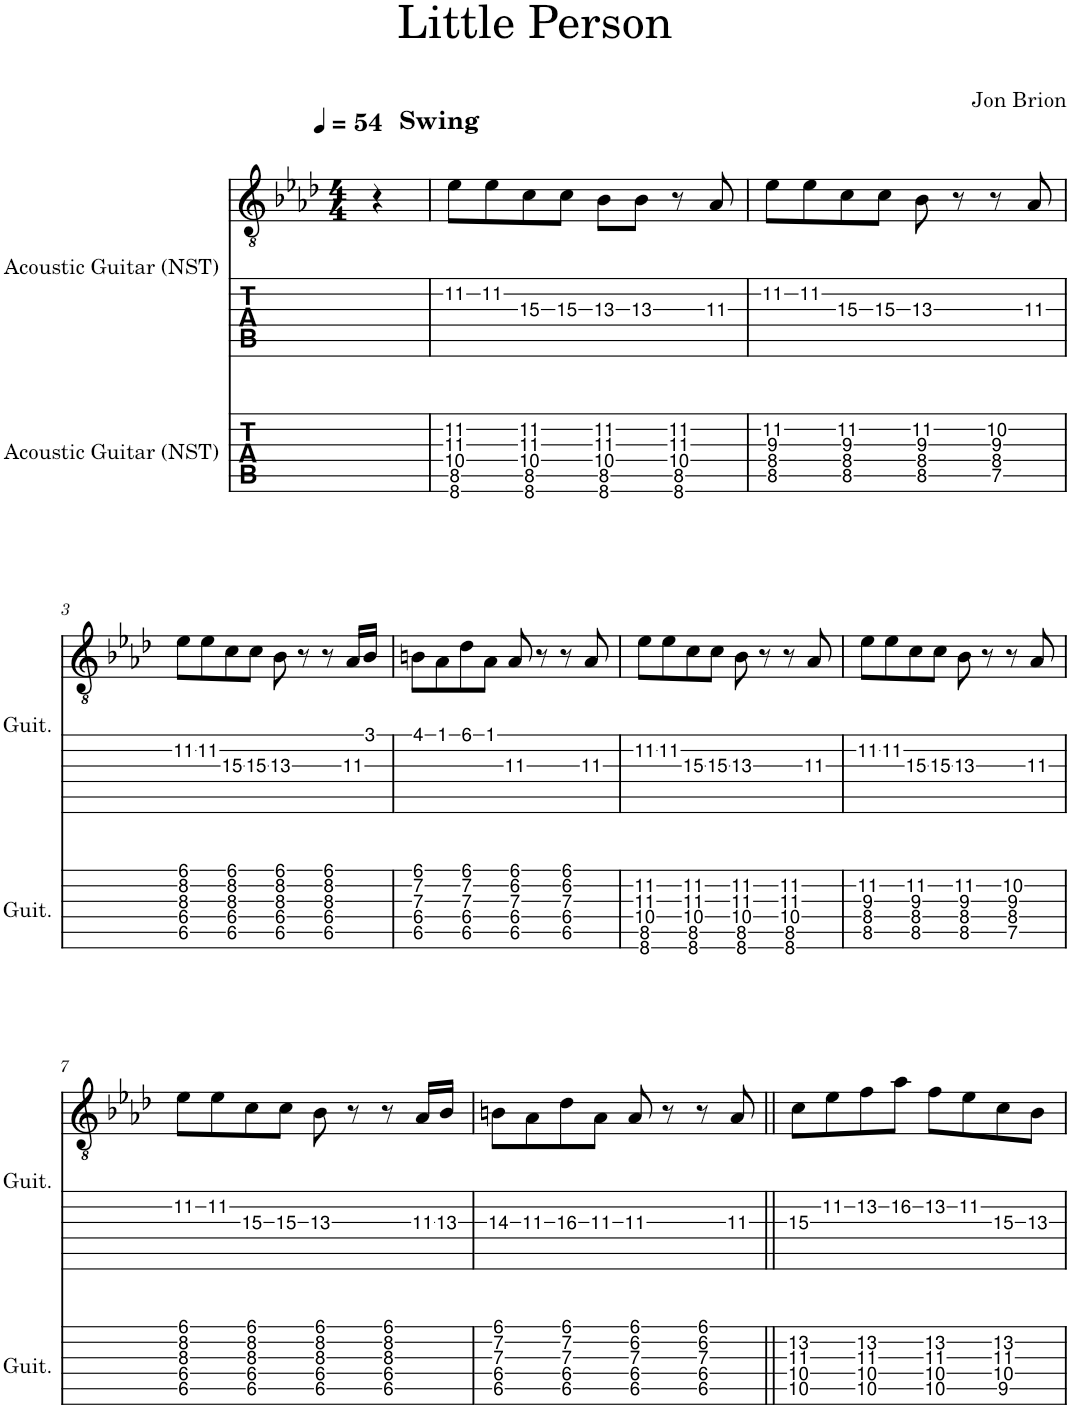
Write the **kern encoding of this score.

**kern	**kern	**kern
*part2	*part1	*part1
*staff3	*staff2	*staff1
*I"Acoustic Guitar (NST)	*I"Acoustic Guitar (NST)	*
*I'Guit.	*I'Guit.	*
*stria6	*stria6	*
*	*	*clefGv2
*Trd-7c-12	*Trd-7c-12	*Trd-7c-12
*k[b-e-a-d-]	*k[b-e-a-d-]	*k[b-e-a-d-]
*M4/4	*M4/4	*M4/4
=	=	=
4r	4r	4r
=1	=1	=1
*	*	*MM54
!	!	!LO:TX:a:B:t=Swing
4AAA- 4EE- 4C 4A- 4e-	8e-L	8e-\L
.	8e-J	8e-\
4AAA- 4EE- 4C 4A- 4e-	8cL	8c\
.	8cJ	8c\J
4AAA- 4EE- 4C 4A- 4e-	8B-L	8B-\L
.	8B-J	8B-\J
4AAA- 4EE- 4C 4A- 4e-	8r	8r
.	8A-	8A-/
=2	=2	=2
4EE- 4BB- 4G-X 4e-	8e-L	8e-\L
.	8e-J	8e-\
4EE- 4BB- 4G-X 4e-	8cL	8c\
.	8cJ	8c\J
4EE- 4BB- 4G-X 4e-	8B-	8B-\
.	8r	8r
4DD 4BB- 4G-X 4d	8r	8r
.	8A-	8A-/
!!LO:LB:g=z
=3	=3	=3
4DD- 4AA- 4F 4c 4d-	8e-L	8e-\L
.	8e-J	8e-\
4DD- 4AA- 4F 4c 4d-	8cL	8c\
.	8cJ	8c\J
4DD- 4AA- 4F 4c 4d-	8B-	8B-\
.	8r	8r
4DD- 4AA- 4F 4c 4d-	8r	8r
.	16A-LL	16A-/LL
.	16B-JJ	16B-/JJ
=4	=4	=4
4DD- 4AA- 4F- 4c- 4d-	8BL	8Bn\L
.	8A-J	8A-\
4DD- 4AA- 4F- 4c- 4d-	8d-L	8d-\
.	8A-J	8A-\J
4DD- 4AA- 4F- 4B- 4d-	8A-	8A-/
.	8r	8r
4DD- 4AA- 4F- 4B- 4d-	8r	8r
.	8A-	8A-/
=5	=5	=5
4AAA- 4EE- 4C 4A- 4e-	8e-L	8e-\L
.	8e-J	8e-\
4AAA- 4EE- 4C 4A- 4e-	8cL	8c\
.	8cJ	8c\J
4AAA- 4EE- 4C 4A- 4e-	8B-	8B-\
.	8r	8r
4AAA- 4EE- 4C 4A- 4e-	8r	8r
.	8A-	8A-/
=6	=6	=6
4EE- 4BB- 4G-X 4e-	8e-L	8e-\L
.	8e-J	8e-\
4EE- 4BB- 4G- 4e-	8cL	8c\
.	8cJ	8c\J
4EE- 4BB- 4G- 4e-	8B-	8B-\
.	8r	8r
4DDn 4BB- 4G- 4dn	8r	8r
.	8A-	8A-/
!!LO:LB:g=z
=7	=7	=7
4DD- 4AA- 4F 4c 4d-	8e-L	8e-\L
.	8e-J	8e-\
4DD- 4AA- 4F 4c 4d-	8cL	8c\
.	8cJ	8c\J
4DD- 4AA- 4F 4c 4d-	8B-	8B-\
.	8r	8r
4DD- 4AA- 4F 4c 4d-	8r	8r
.	16A-LL	16A-/LL
.	16B-JJ	16B-/JJ
=8	=8	=8
4DD- 4AA- 4F-X 4c-X 4d-	8BL	8Bn\L
.	8A-J	8A-\
4DD- 4AA- 4F- 4c- 4d-	8d-L	8d-\
.	8A-J	8A-\J
4DD- 4AA- 4F- 4B- 4d-	8A-	8A-/
.	8r	8r
4DD- 4AA- 4F- 4B- 4d-	8r	8r
.	8A-	8A-/
=9||	=9||	=9||
4FF 4C 4A- 4f	8cL	8c\L
.	8e-J	8e-\
4FF 4C 4A- 4f	8fL	8f\
.	8a-J	8a-\J
4FF 4C 4A- 4f	8fL	8f\L
.	8e-J	8e-\
4FF- 4C 4A- 4f	8cL	8c\
.	8B-J	8B-\J
=	=	=
*-	*-	*-
